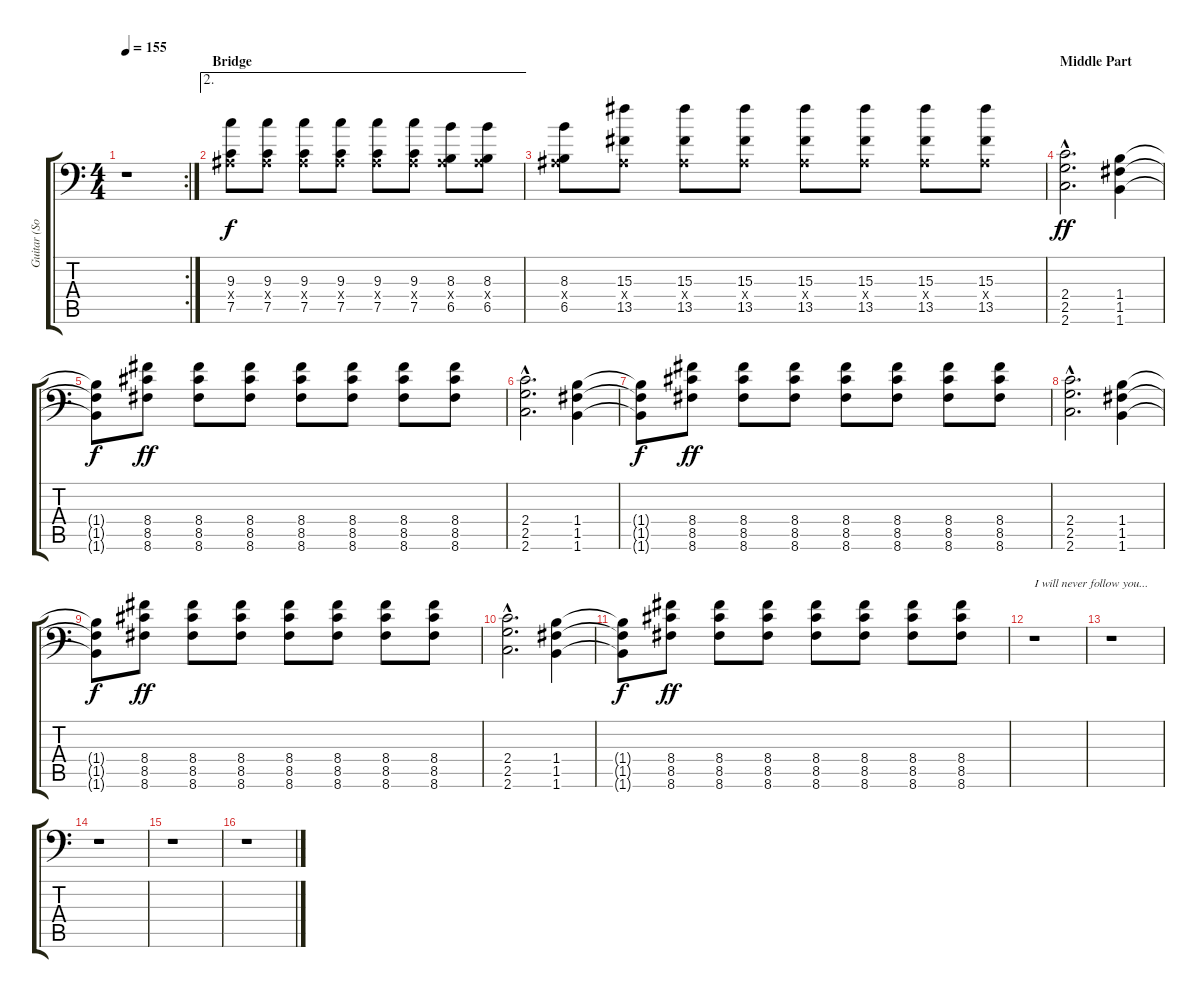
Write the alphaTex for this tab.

\track ("Guitar (Souren \"Mike\" Sarkisyan)" "Guitar (So") {instrument distortionguitar}
\staff {score tabs}
\tuning (C4 G3 Eb3 Bb2 F2 Bb1) {hide}
\rc 2
\ts (4 4)
\tempo 155
\clef f4
\ks c
r.1{dy ff} |
\ae 2
\section ("" "Bridge")
(9.3 0.4{x} 7.5).8{dy f} (9.3 0.4{x} 7.5).8 (9.3 0.4{x} 7.5).8 (9.3 0.4{x} 7.5).8 (9.3 0.4{x} 7.5).8 (9.3 0.4{x} 7.5).8 (8.3 0.4{x} 6.5).8 (8.3 0.4{x} 6.5).8 |
(8.3 0.4{x} 6.5).8 (15.3 0.4{x} 13.5).8 (15.3 0.4{x} 13.5).8 (15.3 0.4{x} 13.5).8 (15.3 0.4{x} 13.5).8 (15.3 0.4{x} 13.5).8 (15.3 0.4{x} 13.5).8 (15.3 0.4{x} 13.5).8 |
\section ("" "Middle Part")
(2.4{hac} 2.5{hac} 2.6{hac}).2{d dy ff} (1.4 1.5 1.6).4 |
(1.4{t} 1.5{t} 1.6{t}).8{dy f} (8.4 8.5 8.6).8{dy ff} (8.4 8.5 8.6).8 (8.4 8.5 8.6).8 (8.4 8.5 8.6).8 (8.4 8.5 8.6).8 (8.4 8.5 8.6).8 (8.4 8.5 8.6).8 |
(2.4{hac} 2.5{hac} 2.6{hac}).2{d} (1.4 1.5 1.6).4 |
(1.4{t} 1.5{t} 1.6{t}).8{dy f} (8.4 8.5 8.6).8{dy ff} (8.4 8.5 8.6).8 (8.4 8.5 8.6).8 (8.4 8.5 8.6).8 (8.4 8.5 8.6).8 (8.4 8.5 8.6).8 (8.4 8.5 8.6).8 |
(2.4{hac} 2.5{hac} 2.6{hac}).2{d} (1.4 1.5 1.6).4 |
(1.4{t} 1.5{t} 1.6{t}).8{dy f} (8.4 8.5 8.6).8{dy ff} (8.4 8.5 8.6).8 (8.4 8.5 8.6).8 (8.4 8.5 8.6).8 (8.4 8.5 8.6).8 (8.4 8.5 8.6).8 (8.4 8.5 8.6).8 |
(2.4{hac} 2.5{hac} 2.6{hac}).2{d} (1.4 1.5 1.6).4 |
(1.4{t} 1.5{t} 1.6{t}).8{dy f} (8.4 8.5 8.6).8{dy ff} (8.4 8.5 8.6).8 (8.4 8.5 8.6).8 (8.4 8.5 8.6).8 (8.4 8.5 8.6).8 (8.4 8.5 8.6).8 (8.4 8.5 8.6).8 |
r.1{txt "I will never follow you..."} |
r.1 |
r.1 |
r.1 |
r.1
